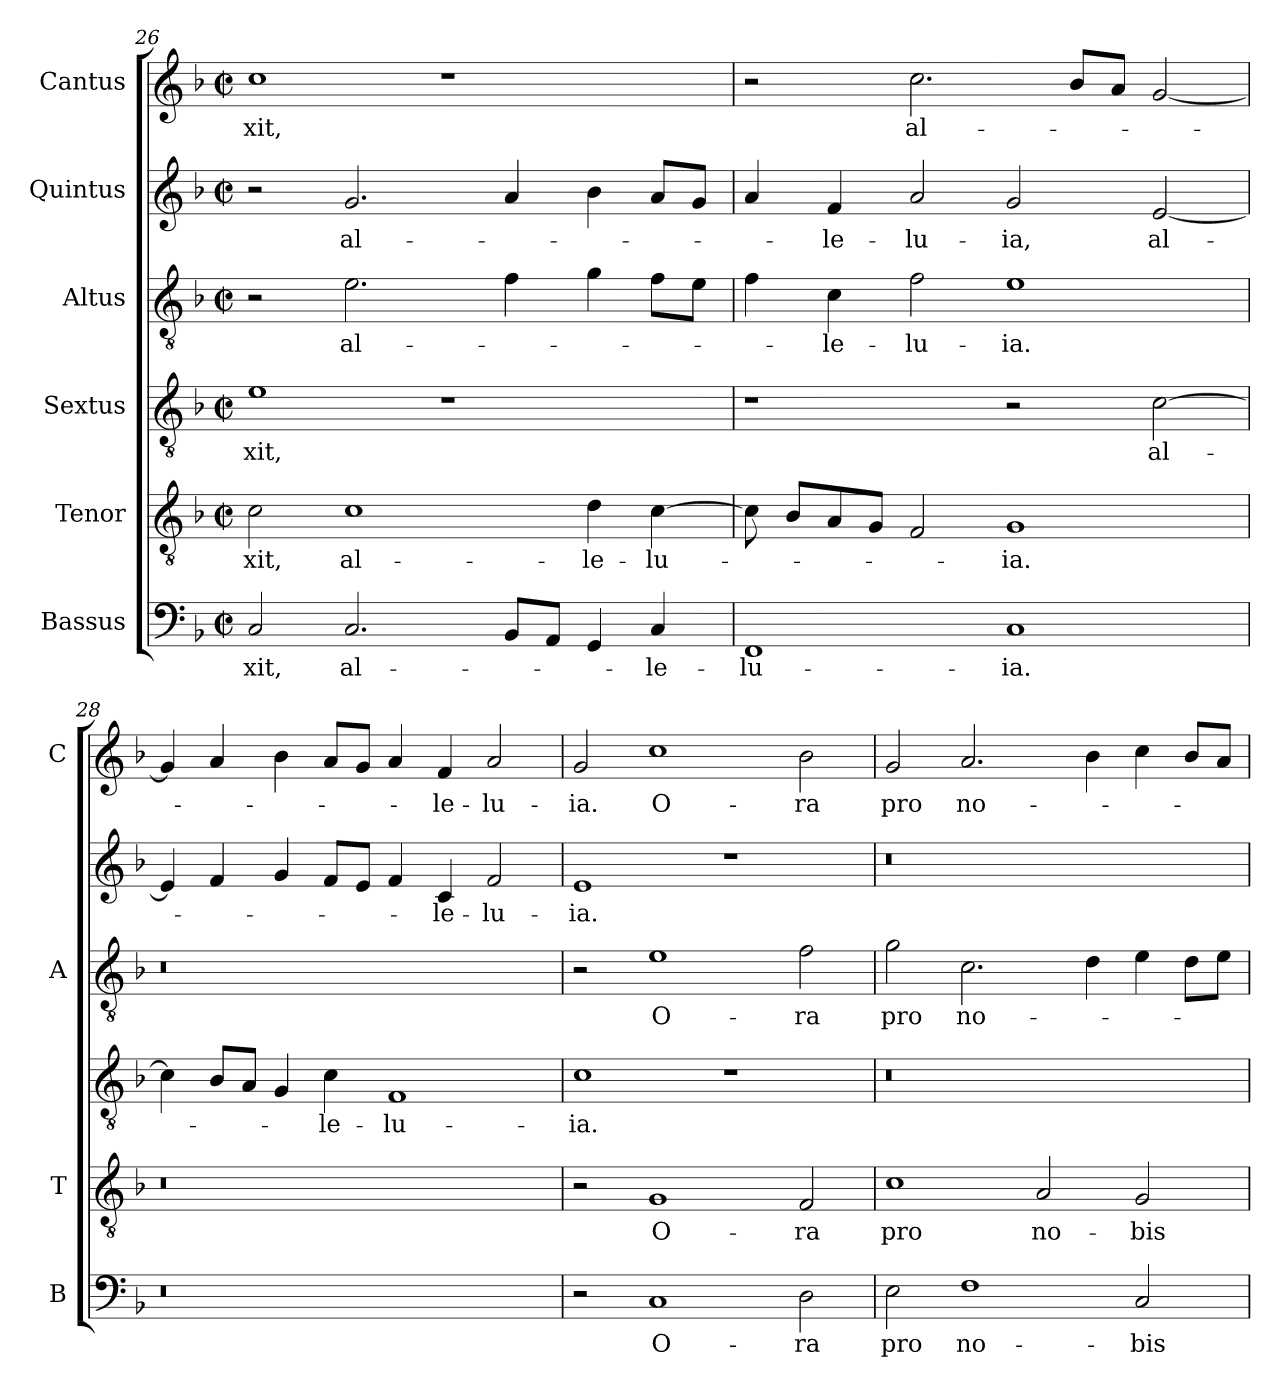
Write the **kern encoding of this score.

**kern	**text	**kern	**text	**kern	**text	**kern	**text	**kern	**text	**kern	**text
*part6	*part6	*part5	*part5	*part4	*part4	*part3	*part3	*part2	*part2	*part1	*part1
*staff6	*staff6	*staff5	*staff5	*staff4	*staff4	*staff3	*staff3	*staff2	*staff2	*staff1	*staff1
*I"Bassus	*	*I"Tenor	*	*I"Sextus	*	*I"Altus	*	*I"Quintus	*	*I"Cantus	*
*I'B	*	*I'T	*	*	*	*I'A	*	*	*	*I'C	*
*clefF4	*	*clefGv2	*	*clefGv2	*	*clefGv2	*	*clefG2	*	*clefG2	*
*k[b-]	*	*k[b-]	*	*k[b-]	*	*k[b-]	*	*k[b-]	*	*k[b-]	*
*F:	*	*F:	*	*F:	*	*F:	*	*F:	*	*F:	*
*M2/2	*	*M2/2	*	*M2/2	*	*M2/2	*	*M2/2	*	*M2/2	*
*met(c|)	*	*met(c|)	*	*met(c|)	*	*met(c|)	*	*met(c|)	*	*met(c|)	*
=26	=26	=26	=26	=26	=26	=26	=26	=26	=26	=26	=26
2C/	-xit,	2c\	-xit,	1e	-xit,	2r	.	2r	.	1cc	-xit,
2.C/	al-	1c	al-	.	.	2.e\	al-	2.g/	al-	.	.
.	.	.	.	1r	.	.	.	.	.	1r	.
8BB-/L	.	.	.	.	.	4f\	.	4a/	.	.	.
8AA/J	.	.	.	.	.	.	.	.	.	.	.
4GG/	.	4d\	-le-	.	.	4g\	.	4b-\	.	.	.
4C/	-le-	[4c\	-lu-	.	.	8f\L	.	8a/L	.	.	.
.	.	.	.	.	.	8e\J	.	8g/J	.	.	.
=27	=27	=27	=27	=27	=27	=27	=27	=27	=27	=27	=27
1FF	-lu-	8c\]	.	1r	.	4f\	.	4a/	.	2r	.
.	.	8B-/L	.	.	.	.	.	.	.	.	.
.	.	8A/	.	.	.	4c\	-le-	4f/	-le-	.	.
.	.	8G/J	.	.	.	.	.	.	.	.	.
.	.	2F/	.	.	.	2f\	-lu-	2a/	-lu-	2.cc\	al-
1C	-ia.	1G	-ia.	2r	.	1e	-ia.	2g/	-ia,	.	.
.	.	.	.	.	.	.	.	.	.	8b-/L	.
.	.	.	.	.	.	.	.	.	.	8a/J	.
.	.	.	.	[2c\	al-	.	.	[2e/	al-	[2g/	.
!!LO:LB:g=z
=28	=28	=28	=28	=28	=28	=28	=28	=28	=28	=28	=28
0r	.	0r	.	4c\]	.	0r	.	4e/]	.	4g/]	.
.	.	.	.	8B-/L	.	.	.	4f/	.	4a/	.
.	.	.	.	8A/J	.	.	.	.	.	.	.
.	.	.	.	4G/	.	.	.	4g/	.	4b-\	.
.	.	.	.	4c\	-le-	.	.	8f/L	.	8a/L	.
.	.	.	.	.	.	.	.	8e/J	.	8g/J	.
.	.	.	.	1F	-lu-	.	.	4f/	.	4a/	.
.	.	.	.	.	.	.	.	4c/	-le-	4f/	-le-
.	.	.	.	.	.	.	.	2f/	-lu-	2a/	-lu-
=29	=29	=29	=29	=29	=29	=29	=29	=29	=29	=29	=29
2r	.	2r	.	1c	-ia.	2r	.	1e	-ia.	2g/	-ia.
1C	O-	1G	O-	.	.	1e	O-	.	.	1cc	O-
.	.	.	.	1r	.	.	.	1r	.	.	.
2D\	-ra	2F/	-ra	.	.	2f\	-ra	.	.	2b-\	-ra
=30	=30	=30	=30	=30	=30	=30	=30	=30	=30	=30	=30
2E\	pro	1c	pro	0r	.	2g\	pro	0r	.	2g/	pro
1F	no-	.	.	.	.	2.c\	no-	.	.	2.a/	no-
.	.	2A/	no-	.	.	.	.	.	.	.	.
.	.	.	.	.	.	4d\	.	.	.	4b-\	.
2C/	-bis	2G/	-bis	.	.	4e\	.	.	.	4cc\	.
.	.	.	.	.	.	8d\L	.	.	.	8b-/L	.
.	.	.	.	.	.	8e\J	.	.	.	8a/J	.
=	=	=	=	=	=	=	=	=	=	=	=
*-	*-	*-	*-	*-	*-	*-	*-	*-	*-	*-	*-
